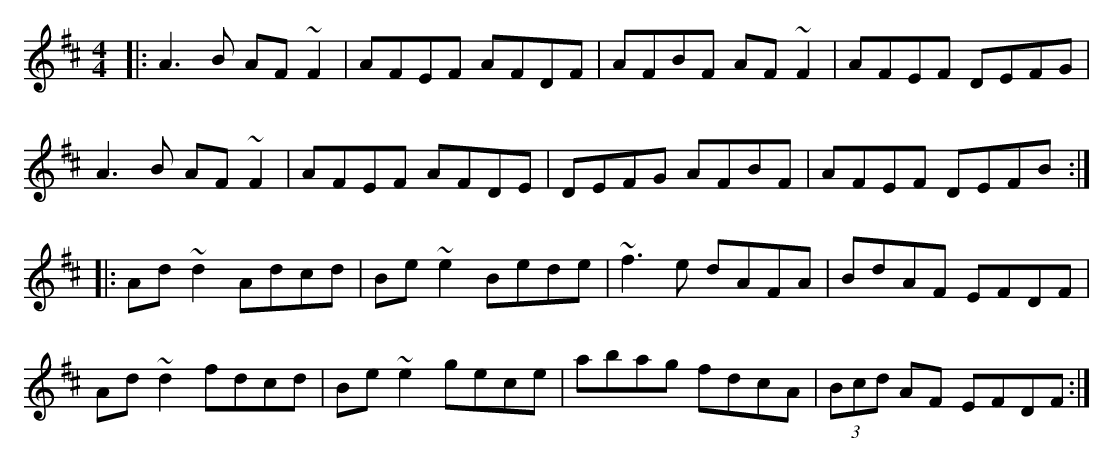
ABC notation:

X:1
M:4/4
K:D
|:A3B AF~F2|AFEF AFDF|AFBF AF~F2|AFEF DEFG|
A3B AF~F2|AFEF AFDE|DEFG AFBF|AFEF DEFB:|
|:Ad~d2 Adcd|Be~e2 Bede|~f3e dAFA|BdAF EFDF|
Ad~d2 fdcd|Be~e2 gece|abag fdcA|(3Bcd AF EFDF:|
